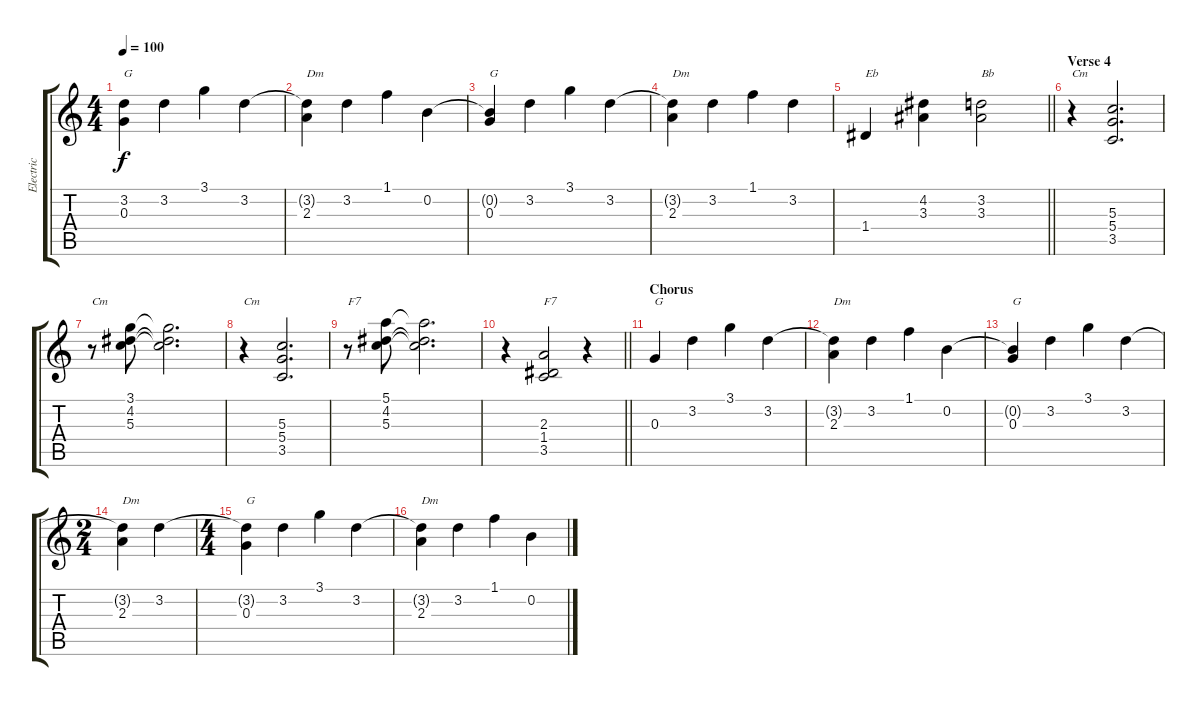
\track ("Electric" "Electric") {instrument overdrivenguitar}
\staff {score tabs}
\tuning (E4 B3 G3 D3 A2 E2) {hide}
\ts (4 4)
\tempo 100
\clef g2
\ks c
(3.2{t} 0.3).4{txt "G" dy f} 3.2.4 3.1.4 3.2.4 |
(3.2{t} 2.3).4{txt "Dm"} 3.2.4 1.1.4 0.2.4 |
(0.2{t} 0.3).4{txt "G"} 3.2.4 3.1.4 3.2.4 |
(3.2{t} 2.3).4{txt "Dm"} 3.2.4 1.1.4 3.2.4 |
\barLineRight lightlight
1.4.4{txt "Eb"} (4.2 3.3).4 (3.2 3.3).2{txt "Bb"} |
\section ("" "Verse 4")
r.4{txt "Cm"} (5.3 5.4 3.5).2{d} |
r.8{txt "Cm"} (3.1 4.2 5.3).8 (3.1{t} 4.2{t} 5.3{t}).2{d} |
r.4{txt "Cm"} (5.3 5.4 3.5).2{d} |
r.8{txt "F7"} (5.1 4.2 5.3).8 (5.1{t} 4.2{t} 5.3{t}).2{d} |
\barLineRight lightlight
r.4 (2.3 1.4 3.5).2{txt "F7"} r.4 |
\section ("" "Chorus")
0.3.4{txt "G"} 3.2.4 3.1.4 3.2.4 |
(3.2{t} 2.3).4{txt "Dm"} 3.2.4 1.1.4 0.2.4 |
(0.2{t} 0.3).4{txt "G"} 3.2.4 3.1.4 3.2.4 |
\ts (2 4)
(3.2{t} 2.3).4{txt "Dm"} 3.2.4 |
\ts (4 4)
(3.2{t} 0.3).4{txt "G"} 3.2.4 3.1.4 3.2.4 |
(3.2{t} 2.3).4{txt "Dm"} 3.2.4 1.1.4 0.2.4
